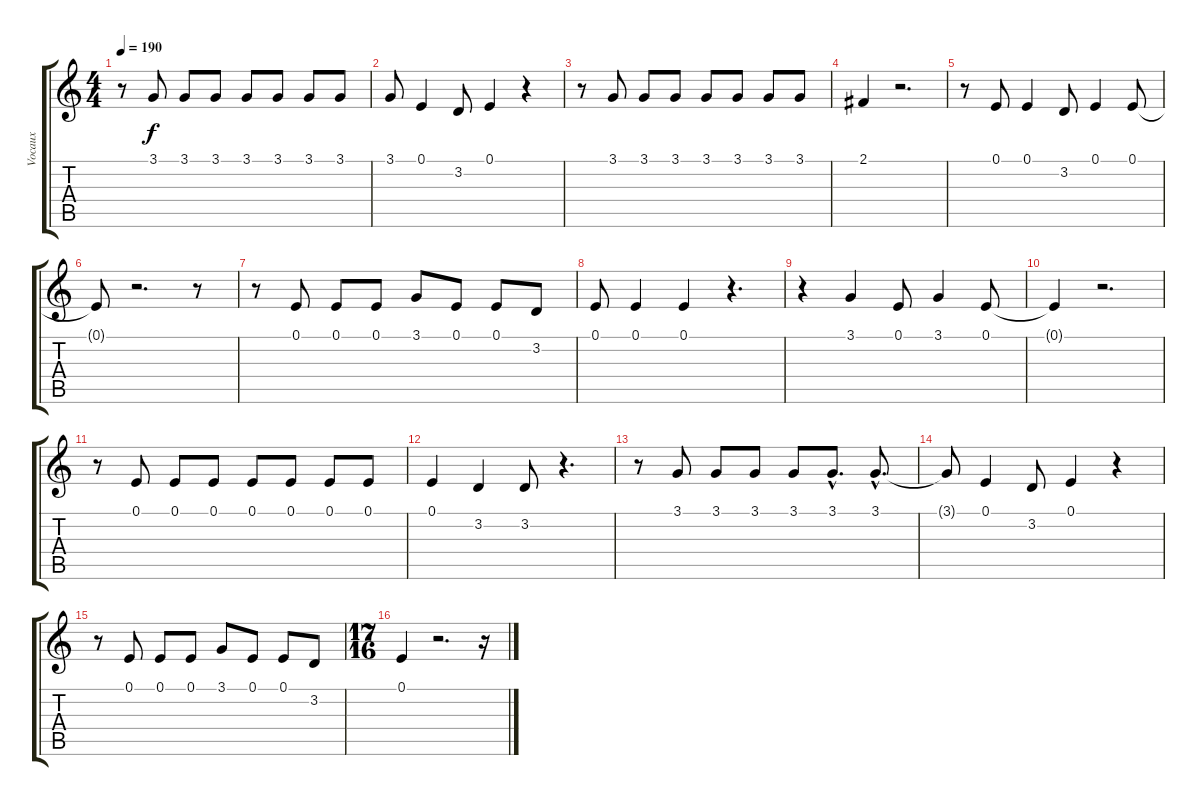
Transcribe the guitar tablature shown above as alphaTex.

\track ("Vocaux" "Vocaux") {instrument lead6voice}
\staff {score tabs}
\tuning (E4 B3 G3 D3 A2 E2) {hide}
\ts (4 4)
\tempo 190
\clef g2
\ks c
r.8{dy f} 3.1.8 3.1.8 3.1.8 3.1.8 3.1.8 3.1.8 3.1.8 |
3.1.8 0.1.4 3.2.8 0.1.4 r.4 |
r.8 3.1.8 3.1.8 3.1.8 3.1.8 3.1.8 3.1.8 3.1.8 |
2.1.4 r.2{d} |
r.8 0.1.8 0.1.4 3.2.8 0.1.4 0.1.8 |
0.1{t}.8 r.2{d} r.8 |
r.8 0.1.8 0.1.8 0.1.8 3.1.8 0.1.8 0.1.8 3.2.8 |
0.1.8 0.1.4 0.1.4 r.4{d} |
r.4 3.1.4 0.1.8 3.1.4 0.1.8 |
0.1{t}.4 r.2{d} |
r.8 0.1.8 0.1.8 0.1.8 0.1.8 0.1.8 0.1.8 0.1.8 |
0.1.4 3.2.4 3.2.8 r.4{d} |
r.8 3.1.8 3.1.8 3.1.8 3.1.8 3.1{hac}.8{d} 3.1{hac}.8{d} |
3.1{t}.8 0.1.4 3.2.8 0.1.4 r.4 |
r.8 0.1.8 0.1.8 0.1.8 3.1.8 0.1.8 0.1.8 3.2.8 |
\ts (17 16)
0.1.4 r.2{d} r.16
